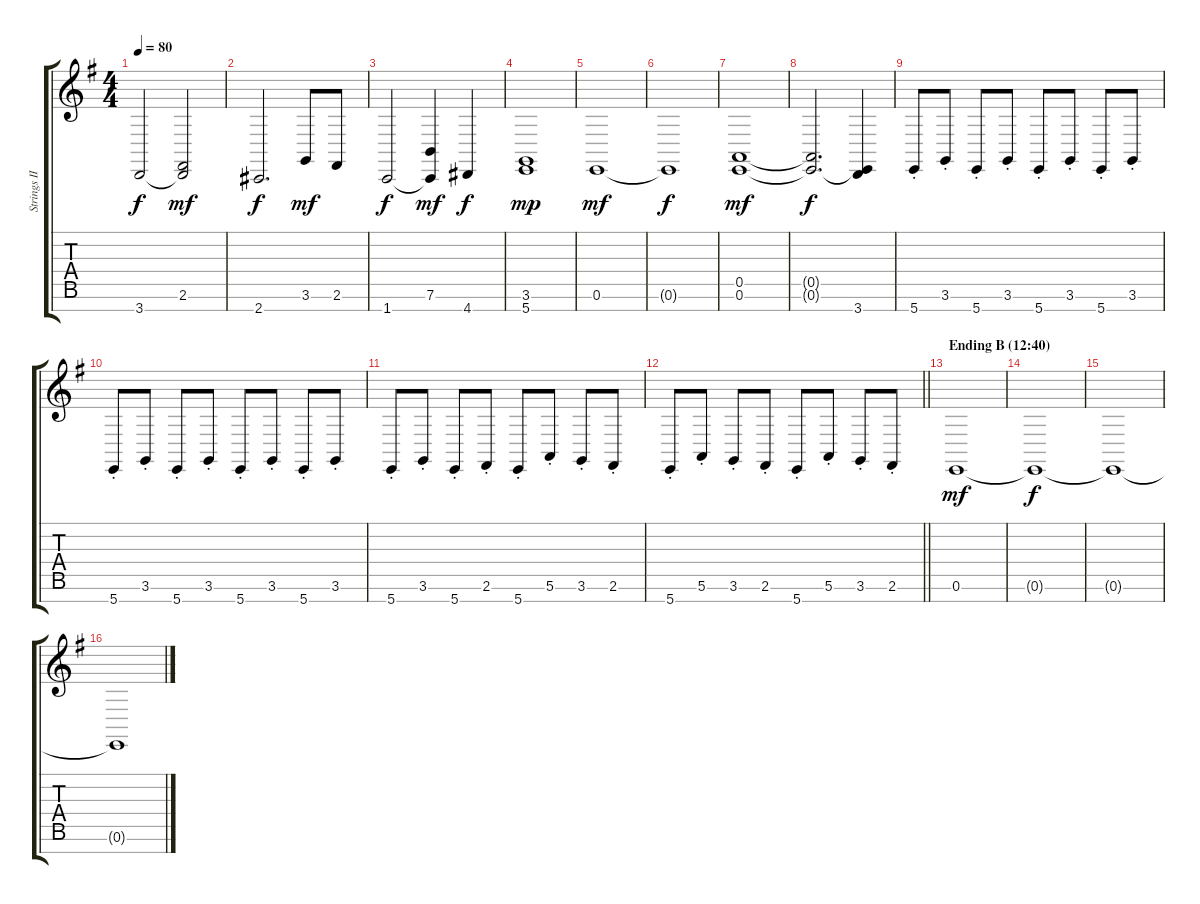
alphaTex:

\track ("Strings II" "Strings II") {instrument stringensemble1}
\staff {score tabs}
\tuning (E4 B3 G3 D3 A2 E2 B1) {hide}
\ts (4 4)
\tempo 80
\clef g2
\ks eminor
3.7.2{dy f} (2.6 3.7{t}).2{dy mf} |
2.7.2{d dy f} 3.6.8{dy mf} 2.6.8 |
1.7.2{dy f} (7.6 1.7{t}).4{dy mf} 4.7.4{dy f} |
(3.6 5.7).1{dy mp} |
0.6.1{dy mf} |
0.6{t}.1{dy f} |
(0.5 0.6).1{dy mf} |
(0.5{t} 0.6{t}).2{d dy f} (0.6{t} 3.7).4 |
5.7{st}.8 3.6{st}.8 5.7{st}.8 3.6{st}.8 5.7{st}.8 3.6{st}.8 5.7{st}.8 3.6{st}.8 |
5.7{st}.8 3.6{st}.8 5.7{st}.8 3.6{st}.8 5.7{st}.8 3.6{st}.8 5.7{st}.8 3.6{st}.8 |
5.7{st}.8 3.6{st}.8 5.7{st}.8 2.6{st}.8 5.7{st}.8 5.6{st}.8 3.6{st}.8 2.6{st}.8 |
\barLineRight lightlight
5.7{st}.8 5.6{st}.8 3.6{st}.8 2.6{st}.8 5.7{st}.8 5.6{st}.8 3.6{st}.8 2.6{st}.8 |
\section ("" "Ending B (12:40)")
0.6.1{dy mf} |
0.6{t}.1{dy f} |
0.6{t}.1 |
0.6{t}.1
